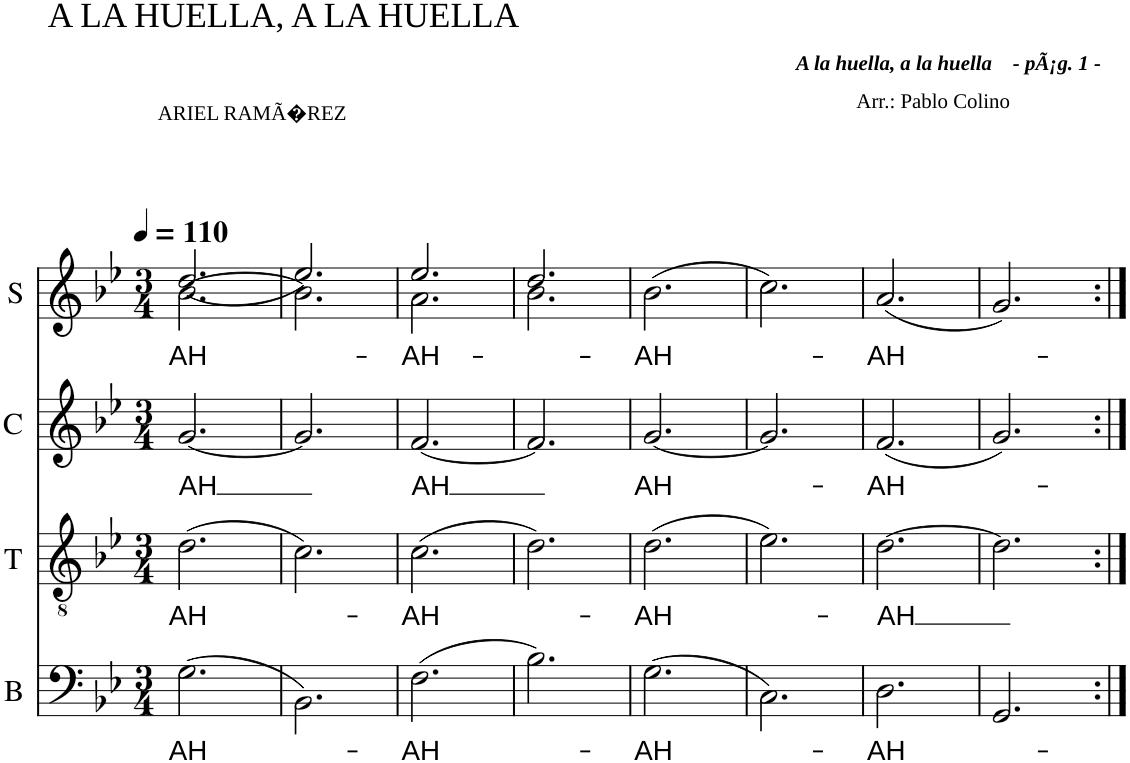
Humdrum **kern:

**kern	**text	**kern	**text	**kern	**text	**kern	**text
*part4	*part4	*part3	*part3	*part2	*part2	*part1	*part1
*staff4	*staff4	*staff3	*staff3	*staff2	*staff2	*staff1	*staff1
*I"B	*	*I"T	*	*I"C	*	*I"S	*
*clefF4	*	*clefGv2	*	*clefG2	*	*clefG2	*
*k[b-e-]	*	*k[b-e-]	*	*k[b-e-]	*	*k[b-e-]	*
*B-:	*	*B-:	*	*B-:	*	*B-:	*
*M3/4	*	*M3/4	*	*M3/4	*	*M3/4	*
*MM110	*	*MM110	*	*MM110	*	*MM110	*
=1	=1	=1	=1	=1	=1	=1	=1
!	!LO:LY:b	!	!LO:LY:b	!	!LO:LY:b	!	!LO:LY:b
*	*	*	*	*	*	*^	*
(>2.G\	AH	(>2.d\	AH	[<2.g/	AH	(<2.dd/	[>2.b-\	.
=2	=2	=2	=2	=2	=2	=2	=2	=2
2.BB-\)	.	2.c\)	.	2.g/]	.	2.ee-/)	2.b-\]	.
=3	=3	=3	=3	=3	=3	=3	=3	=3
!	!LO:LY:b	!	!LO:LY:b	!	!LO:LY:b	!	!	!LO:LY:b
(>2.F\	-AH	(>2.c\	-AH	[<2.f/	AH	2.ee-/	2.a\	-AH
=4	=4	=4	=4	=4	=4	=4	=4	=4
2.B-\)	.	2.d\)	.	2.f/]	.	2.dd/	2.b-\	.
=5	=5	=5	=5	=5	=5	=5	=5	=5
!	!LO:LY:b	!	!LO:LY:b	!	!LO:LY:b	!	!	!LO:LY:b
*	*	*	*	*	*	*v	*v	*
(>2.G\	-AH	(>2.d\	-AH	[<2.g/	AH	(>2.b-\	-AH
=6	=6	=6	=6	=6	=6	=6	=6
2.C\)	.	2.e-\)	.	2.g/]	.	2.cc\)	.
=7	=7	=7	=7	=7	=7	=7	=7
!	!LO:LY:b	!	!LO:LY:b	!	!LO:LY:b	!	!LO:LY:b
2.D\	-AH	[>2.d\	-AH	(<2.f/	-AH	(<2.a/	-AH
=8	=8	=8	=8	=8	=8	=8	=8
2.GG/	.	2.d\]	.	2.g/)	.	2.g/)	.
=:|!	=:|!	=:|!	=:|!	=:|!	=:|!	=:|!	=:|!
*-	*-	*-	*-	*-	*-	*-	*-
